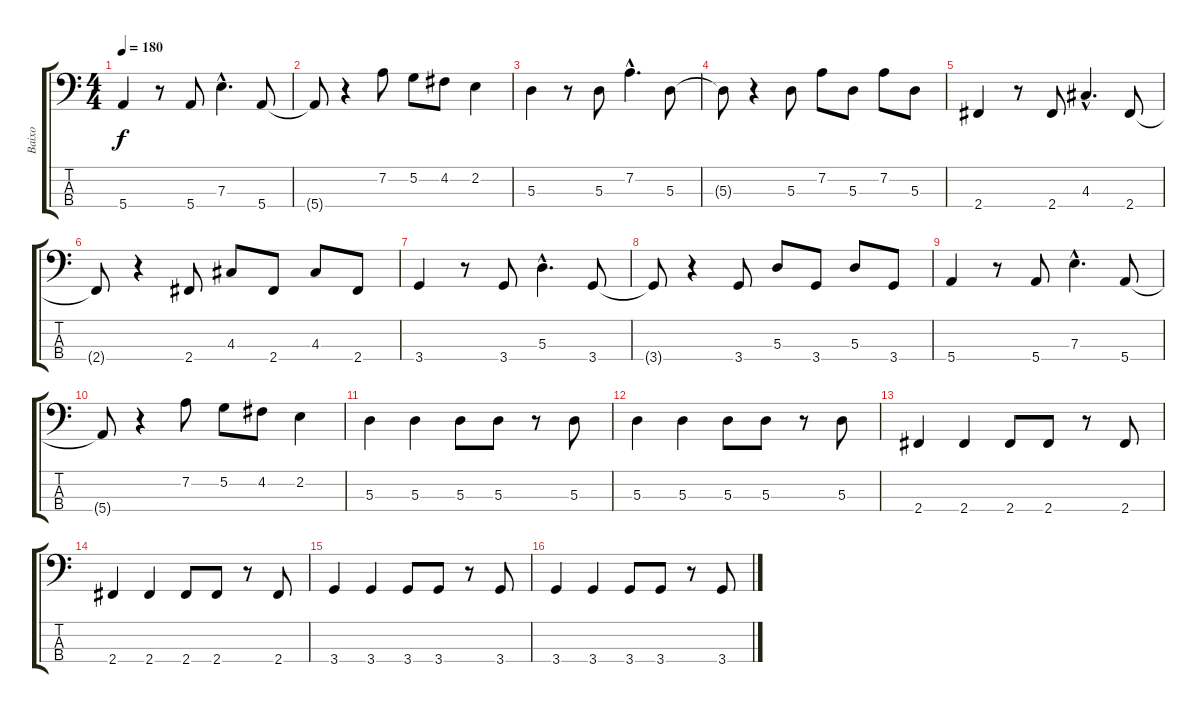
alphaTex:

\track ("Baixo" "Baixo") {instrument electricbassfinger}
\staff {score tabs}
\tuning (G2 D2 A1 E1) {hide}
\ts (4 4)
\tempo 180
\clef f4
\ks c
5.4.4{dy f} r.8 5.4.8 7.3{hac}.4{d} 5.4.8 |
5.4{t}.8 r.4 7.2.8 5.2.8 4.2.8 2.2.4 |
5.3.4 r.8 5.3.8 7.2{hac}.4{d} 5.3.8 |
5.3{t}.8 r.4 5.3.8 7.2.8 5.3.8 7.2.8 5.3.8 |
2.4.4 r.8 2.4.8 4.3{hac}.4{d} 2.4.8 |
2.4{t}.8 r.4 2.4.8 4.3.8 2.4.8 4.3.8 2.4.8 |
3.4.4 r.8 3.4.8 5.3{hac}.4{d} 3.4.8 |
3.4{t}.8 r.4 3.4.8 5.3.8 3.4.8 5.3.8 3.4.8 |
5.4.4 r.8 5.4.8 7.3{hac}.4{d} 5.4.8 |
5.4{t}.8 r.4 7.2.8 5.2.8 4.2.8 2.2.4 |
5.3.4 5.3.4 5.3.8 5.3.8 r.8 5.3.8 |
5.3.4 5.3.4 5.3.8 5.3.8 r.8 5.3.8 |
2.4.4 2.4.4 2.4.8 2.4.8 r.8 2.4.8 |
2.4.4 2.4.4 2.4.8 2.4.8 r.8 2.4.8 |
3.4.4 3.4.4 3.4.8 3.4.8 r.8 3.4.8 |
3.4.4 3.4.4 3.4.8 3.4.8 r.8 3.4.8
